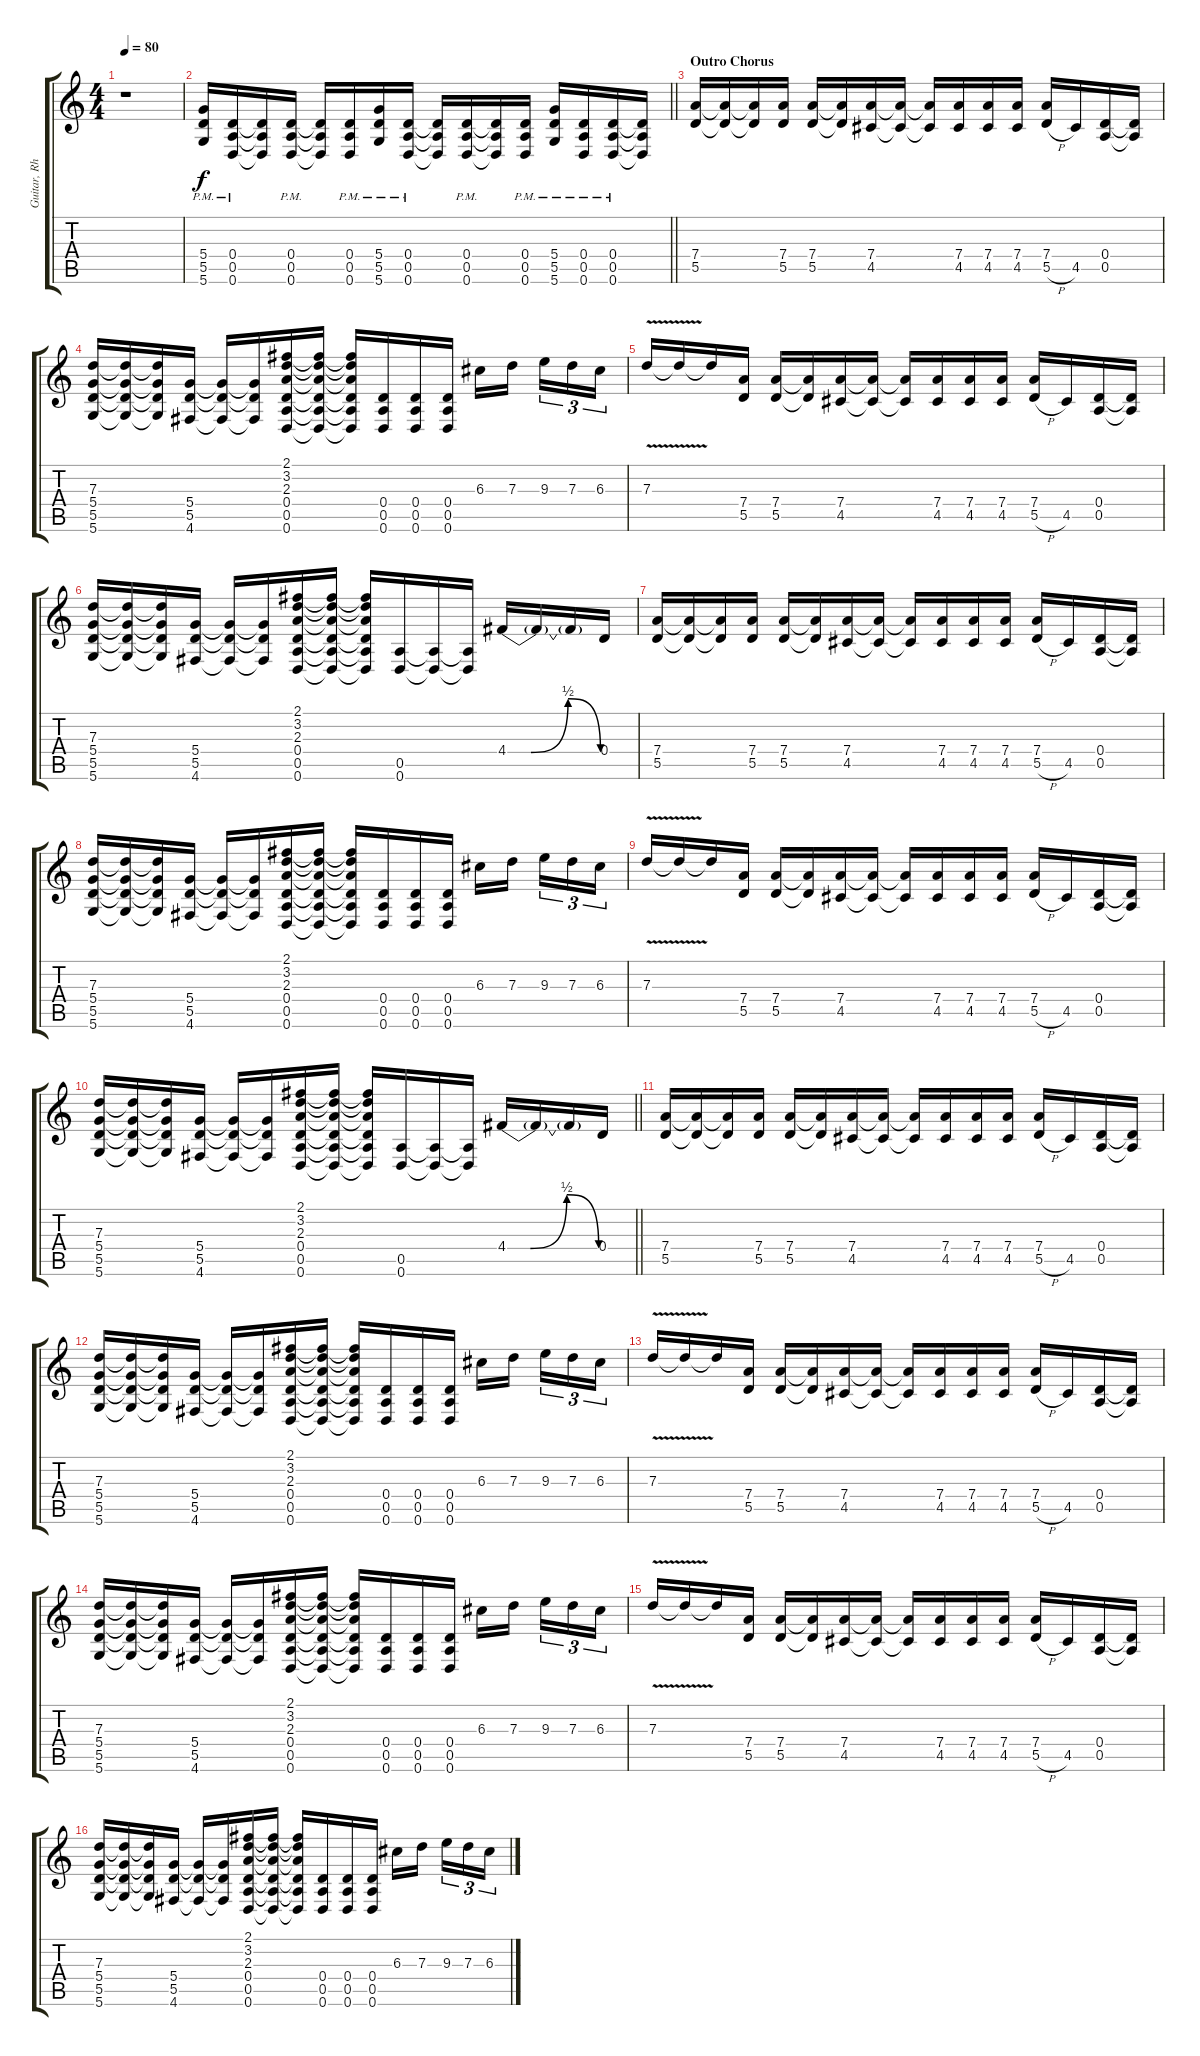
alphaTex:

\track ("Guitar, Rhythm" "Guitar, Rh") {instrument distortionguitar}
\staff {score tabs}
\tuning (E4 B3 G3 D3 A2 D2) {hide}
\ts (4 4)
\tempo 80
\clef g2
\ks c
r.1{dy f} |
\barLineRight lightlight
(5.4{pm} 5.5{pm} 5.6{pm}).16 (0.4{pm} 0.5{pm} 0.6{pm}).16 (0.4{t} 0.5{t} 0.6{t}).16 (0.4{pm} 0.5{pm} 0.6{pm}).16 (0.4{t} 0.5{t} 0.6{t}).16 (0.4{pm} 0.5{pm} 0.6{pm}).16 (5.4{pm} 5.5{pm} 5.6{pm}).16 (0.4{pm} 0.5{pm} 0.6{pm}).16 (0.4{t} 0.5{t} 0.6{t}).16 (0.4{pm} 0.5{pm} 0.6{pm}).16 (0.4{t} 0.5{t} 0.6{t}).16 (0.4{pm} 0.5{pm} 0.6{pm}).16 (5.4{pm} 5.5{pm} 5.6{pm}).16 (0.4{pm} 0.5{pm} 0.6{pm}).16 (0.4{pm} 0.5{pm} 0.6{pm}).16 (0.4{t} 0.5{t} 0.6{t}).16 |
\section ("" "Outro Chorus")
(7.4 5.5).16 (7.4{t} 5.5{t}).16 (7.4{t} 5.5{t}).16 (7.4 5.5).16 (7.4 5.5).16 (7.4{t} 5.5{t}).16 (7.4 4.5).16 (7.4{t} 4.5{t}).16 (7.4{t} 4.5{t}).16 (7.4 4.5).16 (7.4 4.5).16 (7.4 4.5).16 (7.4 5.5{h}).16 4.5.16 (0.4 0.5).16 (0.4{t} 0.5{t}).16 |
(7.3 5.4 5.5 5.6).16 (7.3{t} 5.4{t} 5.5{t} 5.6{t}).16 (7.3{t} 5.4{t} 5.5{t} 5.6{t}).16 (5.4 5.5 4.6).16 (5.4{t} 5.5{t} 4.6{t}).16 (5.4{t} 5.5{t} 4.6{t}).16 (2.1 3.2 2.3 0.4 0.5 0.6).16 (2.1{t} 3.2{t} 2.3{t} 0.4{t} 0.5{t} 0.6{t}).16 (2.1{t} 3.2{t} 2.3{t} 0.4{t} 0.5{t} 0.6{t}).16 (0.4 0.5 0.6).16 (0.4 0.5 0.6).16 (0.4 0.5 0.6).16 6.3.16 7.3.16{beam splitsecondary} 9.3.16{tu (3 2)} 7.3.16{tu (3 2)} 6.3.16{tu (3 2)} |
7.3{v}.16 7.3{t}.16 7.3{t}.16 (7.4 5.5).16 (7.4 5.5).16 (7.4{t} 5.5{t}).16 (7.4 4.5).16 (7.4{t} 4.5{t}).16 (7.4{t} 4.5{t}).16 (7.4 4.5).16 (7.4 4.5).16 (7.4 4.5).16 (7.4 5.5{h}).16 4.5.16 (0.4 0.5).16 (0.4{t} 0.5{t}).16 |
(7.3 5.4 5.5 5.6).16 (7.3{t} 5.4{t} 5.5{t} 5.6{t}).16 (7.3{t} 5.4{t} 5.5{t} 5.6{t}).16 (5.4 5.5 4.6).16 (5.4{t} 5.5{t} 4.6{t}).16 (5.4{t} 5.5{t} 4.6{t}).16 (2.1 3.2 2.3 0.4 0.5 0.6).16 (2.1{t} 3.2{t} 2.3{t} 0.4{t} 0.5{t} 0.6{t}).16 (2.1{t} 3.2{t} 2.3{t} 0.4{t} 0.5{t} 0.6{t}).16 (0.5 0.6).16 (0.5{t} 0.6{t}).16 (0.5{t} 0.6{t}).16 4.4{be (custom 0 0 8 0 15 0 39 2 60 0)}.16 4.4{t}.16 4.4{t}.16 0.4.16 |
(7.4 5.5).16 (7.4{t} 5.5{t}).16 (7.4{t} 5.5{t}).16 (7.4 5.5).16 (7.4 5.5).16 (7.4{t} 5.5{t}).16 (7.4 4.5).16 (7.4{t} 4.5{t}).16 (7.4{t} 4.5{t}).16 (7.4 4.5).16 (7.4 4.5).16 (7.4 4.5).16 (7.4 5.5{h}).16 4.5.16 (0.4 0.5).16 (0.4{t} 0.5{t}).16 |
(7.3 5.4 5.5 5.6).16 (7.3{t} 5.4{t} 5.5{t} 5.6{t}).16 (7.3{t} 5.4{t} 5.5{t} 5.6{t}).16 (5.4 5.5 4.6).16 (5.4{t} 5.5{t} 4.6{t}).16 (5.4{t} 5.5{t} 4.6{t}).16 (2.1 3.2 2.3 0.4 0.5 0.6).16 (2.1{t} 3.2{t} 2.3{t} 0.4{t} 0.5{t} 0.6{t}).16 (2.1{t} 3.2{t} 2.3{t} 0.4{t} 0.5{t} 0.6{t}).16 (0.4 0.5 0.6).16 (0.4 0.5 0.6).16 (0.4 0.5 0.6).16 6.3.16 7.3.16{beam splitsecondary} 9.3.16{tu (3 2)} 7.3.16{tu (3 2)} 6.3.16{tu (3 2)} |
7.3{v}.16 7.3{t}.16 7.3{t}.16 (7.4 5.5).16 (7.4 5.5).16 (7.4{t} 5.5{t}).16 (7.4 4.5).16 (7.4{t} 4.5{t}).16 (7.4{t} 4.5{t}).16 (7.4 4.5).16 (7.4 4.5).16 (7.4 4.5).16 (7.4 5.5{h}).16 4.5.16 (0.4 0.5).16 (0.4{t} 0.5{t}).16 |
\barLineRight lightlight
(7.3 5.4 5.5 5.6).16 (7.3{t} 5.4{t} 5.5{t} 5.6{t}).16 (7.3{t} 5.4{t} 5.5{t} 5.6{t}).16 (5.4 5.5 4.6).16 (5.4{t} 5.5{t} 4.6{t}).16 (5.4{t} 5.5{t} 4.6{t}).16 (2.1 3.2 2.3 0.4 0.5 0.6).16 (2.1{t} 3.2{t} 2.3{t} 0.4{t} 0.5{t} 0.6{t}).16 (2.1{t} 3.2{t} 2.3{t} 0.4{t} 0.5{t} 0.6{t}).16 (0.5 0.6).16 (0.5{t} 0.6{t}).16 (0.5{t} 0.6{t}).16 4.4{be (custom 0 0 8 0 15 0 39 2 60 0)}.16 4.4{t}.16 4.4{t}.16 0.4.16 |
(7.4 5.5).16 (7.4{t} 5.5{t}).16 (7.4{t} 5.5{t}).16 (7.4 5.5).16 (7.4 5.5).16 (7.4{t} 5.5{t}).16 (7.4 4.5).16 (7.4{t} 4.5{t}).16 (7.4{t} 4.5{t}).16 (7.4 4.5).16 (7.4 4.5).16 (7.4 4.5).16 (7.4 5.5{h}).16 4.5.16 (0.4 0.5).16 (0.4{t} 0.5{t}).16 |
(7.3 5.4 5.5 5.6).16 (7.3{t} 5.4{t} 5.5{t} 5.6{t}).16 (7.3{t} 5.4{t} 5.5{t} 5.6{t}).16 (5.4 5.5 4.6).16 (5.4{t} 5.5{t} 4.6{t}).16 (5.4{t} 5.5{t} 4.6{t}).16 (2.1 3.2 2.3 0.4 0.5 0.6).16 (2.1{t} 3.2{t} 2.3{t} 0.4{t} 0.5{t} 0.6{t}).16 (2.1{t} 3.2{t} 2.3{t} 0.4{t} 0.5{t} 0.6{t}).16 (0.4 0.5 0.6).16 (0.4 0.5 0.6).16 (0.4 0.5 0.6).16 6.3.16 7.3.16{beam splitsecondary} 9.3.16{tu (3 2)} 7.3.16{tu (3 2)} 6.3.16{tu (3 2)} |
7.3{v}.16 7.3{t}.16 7.3{t}.16 (7.4 5.5).16 (7.4 5.5).16 (7.4{t} 5.5{t}).16 (7.4 4.5).16 (7.4{t} 4.5{t}).16 (7.4{t} 4.5{t}).16 (7.4 4.5).16 (7.4 4.5).16 (7.4 4.5).16 (7.4 5.5{h}).16 4.5.16 (0.4 0.5).16 (0.4{t} 0.5{t}).16 |
(7.3 5.4 5.5 5.6).16 (7.3{t} 5.4{t} 5.5{t} 5.6{t}).16 (7.3{t} 5.4{t} 5.5{t} 5.6{t}).16 (5.4 5.5 4.6).16 (5.4{t} 5.5{t} 4.6{t}).16 (5.4{t} 5.5{t} 4.6{t}).16 (2.1 3.2 2.3 0.4 0.5 0.6).16 (2.1{t} 3.2{t} 2.3{t} 0.4{t} 0.5{t} 0.6{t}).16 (2.1{t} 3.2{t} 2.3{t} 0.4{t} 0.5{t} 0.6{t}).16 (0.4 0.5 0.6).16 (0.4 0.5 0.6).16 (0.4 0.5 0.6).16 6.3.16 7.3.16{beam splitsecondary} 9.3.16{tu (3 2)} 7.3.16{tu (3 2)} 6.3.16{tu (3 2)} |
7.3{v}.16 7.3{t}.16 7.3{t}.16 (7.4 5.5).16 (7.4 5.5).16 (7.4{t} 5.5{t}).16 (7.4 4.5).16 (7.4{t} 4.5{t}).16 (7.4{t} 4.5{t}).16 (7.4 4.5).16 (7.4 4.5).16 (7.4 4.5).16 (7.4 5.5{h}).16 4.5.16 (0.4 0.5).16 (0.4{t} 0.5{t}).16 |
(7.3 5.4 5.5 5.6).16 (7.3{t} 5.4{t} 5.5{t} 5.6{t}).16 (7.3{t} 5.4{t} 5.5{t} 5.6{t}).16 (5.4 5.5 4.6).16 (5.4{t} 5.5{t} 4.6{t}).16 (5.4{t} 5.5{t} 4.6{t}).16 (2.1 3.2 2.3 0.4 0.5 0.6).16 (2.1{t} 3.2{t} 2.3{t} 0.4{t} 0.5{t} 0.6{t}).16 (2.1{t} 3.2{t} 2.3{t} 0.4{t} 0.5{t} 0.6{t}).16 (0.4 0.5 0.6).16 (0.4 0.5 0.6).16 (0.4 0.5 0.6).16 6.3.16 7.3.16{beam splitsecondary} 9.3.16{tu (3 2)} 7.3.16{tu (3 2)} 6.3.16{tu (3 2)}
